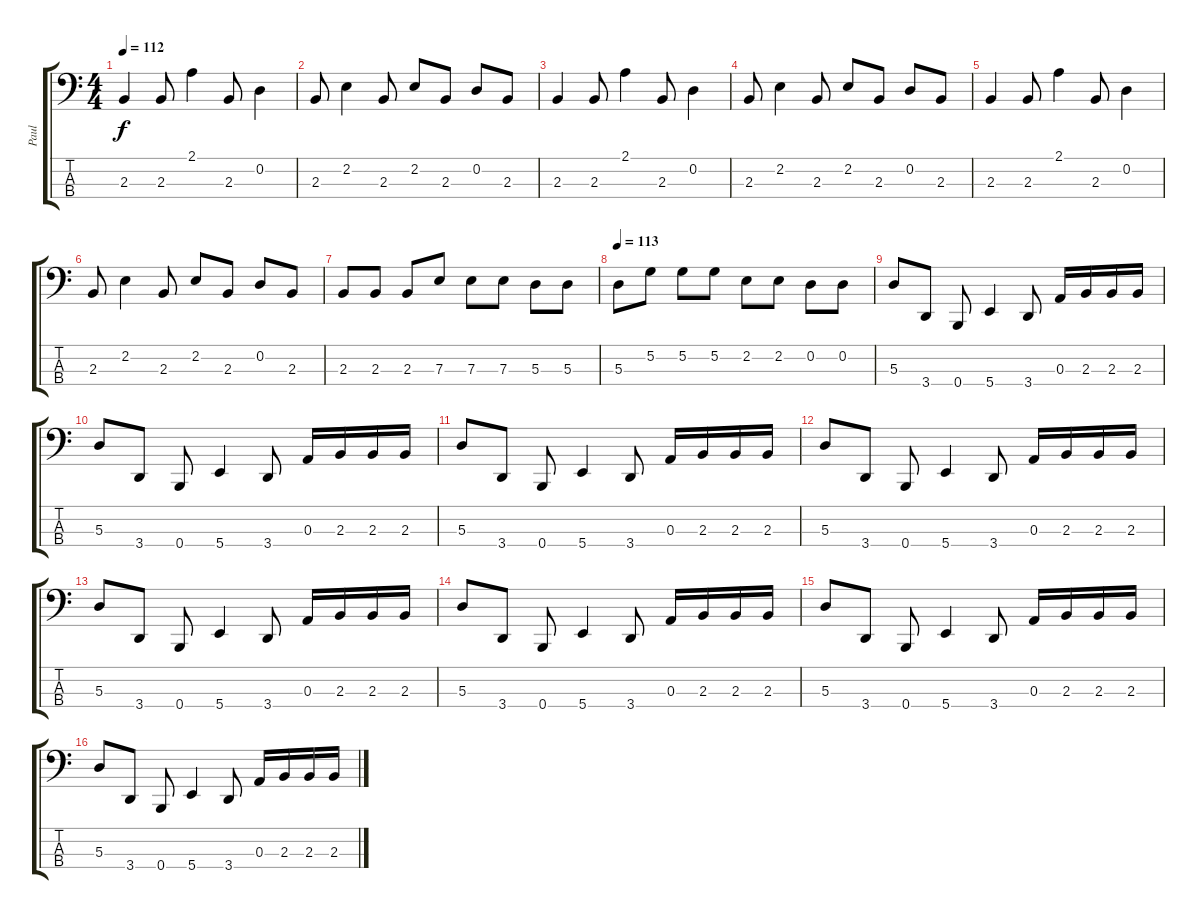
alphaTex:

\track ("Paul" "Paul") {instrument electricbassfinger}
\staff {score tabs}
\tuning (G2 D2 A1 B0) {hide}
\ts (4 4)
\tempo 112
\clef f4
\ks c
2.3.4{dy f} 2.3.8 2.1.4 2.3.8 0.2.4 |
2.3.8 2.2.4 2.3.8 2.2.8 2.3.8 0.2.8 2.3.8 |
2.3.4 2.3.8 2.1.4 2.3.8 0.2.4 |
2.3.8 2.2.4 2.3.8 2.2.8 2.3.8 0.2.8 2.3.8 |
2.3.4 2.3.8 2.1.4 2.3.8 0.2.4 |
2.3.8 2.2.4 2.3.8 2.2.8 2.3.8 0.2.8 2.3.8 |
2.3.8 2.3.8 2.3.8 7.3.8 7.3.8 7.3.8 5.3.8 5.3.8 |
\tempo 113
5.3.8 5.2.8 5.2.8 5.2.8 2.2.8 2.2.8 0.2.8 0.2.8 |
5.3.8 3.4.8 0.4.8 5.4.4 3.4.8 0.3.16 2.3.16 2.3.16 2.3.16 |
5.3.8 3.4.8 0.4.8 5.4.4 3.4.8 0.3.16 2.3.16 2.3.16 2.3.16 |
5.3.8 3.4.8 0.4.8 5.4.4 3.4.8 0.3.16 2.3.16 2.3.16 2.3.16 |
5.3.8 3.4.8 0.4.8 5.4.4 3.4.8 0.3.16 2.3.16 2.3.16 2.3.16 |
5.3.8 3.4.8 0.4.8 5.4.4 3.4.8 0.3.16 2.3.16 2.3.16 2.3.16 |
5.3.8 3.4.8 0.4.8 5.4.4 3.4.8 0.3.16 2.3.16 2.3.16 2.3.16 |
5.3.8 3.4.8 0.4.8 5.4.4 3.4.8 0.3.16 2.3.16 2.3.16 2.3.16 |
5.3.8 3.4.8 0.4.8 5.4.4 3.4.8 0.3.16 2.3.16 2.3.16 2.3.16
